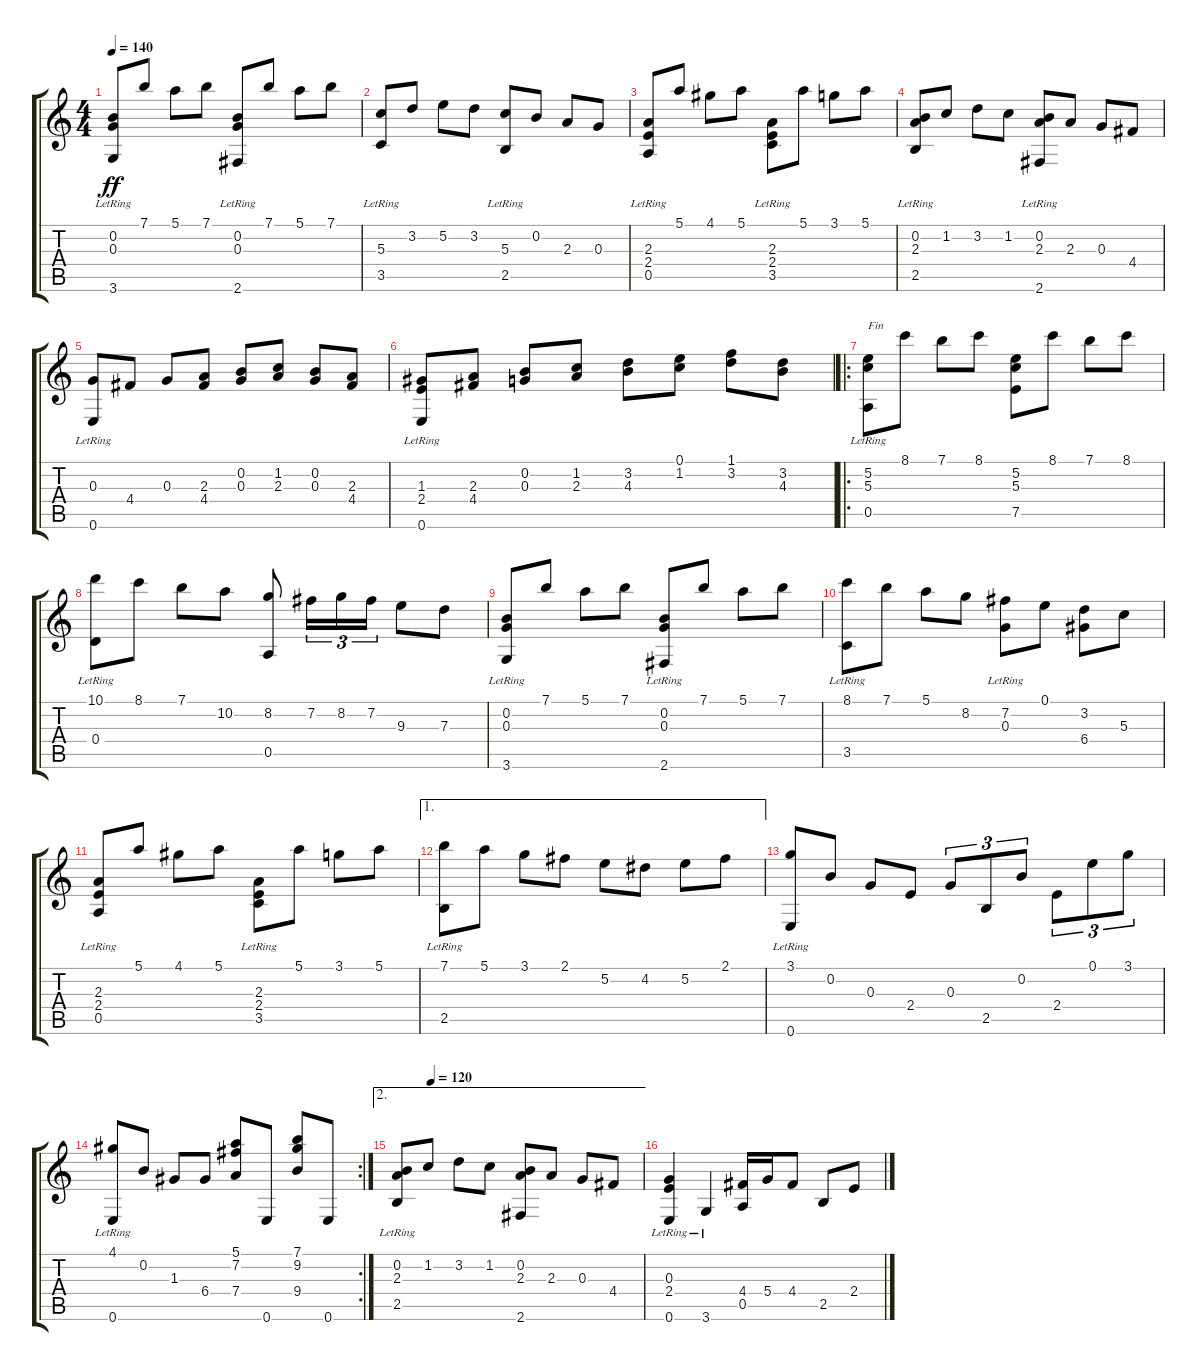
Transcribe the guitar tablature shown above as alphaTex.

\track "" {instrument acousticguitarsteel}
\staff {score tabs}
\tuning (E4 B3 G3 D3 A2 E2) {hide}
\ts (4 4)
\tempo 140
\clef g2
\ks c
(0.2 0.3 3.6{lr}).8{dy ff} 7.1.8 5.1.8 7.1.8 (0.2 0.3 2.6{lr}).8 7.1.8 5.1.8 7.1.8 |
(5.3 3.5{lr}).8 3.2.8 5.2.8 3.2.8 (5.3 2.5{lr}).8 0.2.8 2.3.8 0.3.8 |
(2.3 2.4 0.5{lr}).8 5.1.8 4.1.8 5.1.8 (2.3 2.4 3.5{lr}).8 5.1.8 3.1.8 5.1.8 |
(0.2 2.3 2.5{lr}).8 1.2.8 3.2.8 1.2.8 (0.2 2.3 2.6{lr}).8 2.3.8 0.3.8 4.4.8 |
(0.3 0.6{lr}).8 4.4.8 0.3.8 (2.3 4.4).8 (0.2 0.3).8 (1.2 2.3).8 (0.2 0.3).8 (2.3 4.4).8 |
(1.3 2.4 0.6{lr}).8 (2.3 4.4).8 (0.2 0.3).8 (1.2 2.3).8 (3.2 4.3).8 (0.1 1.2).8 (1.1 3.2).8 (3.2 4.3).8 |
\ro
(5.2 5.3 0.5{lr}).8{txt "Fin"} 8.1.8 7.1.8 8.1.8 (5.2 5.3 7.5).8 8.1.8 7.1.8 8.1.8 |
(10.1 0.4{lr}).8 8.1.8 7.1.8 10.2.8 (8.2 0.5).8 7.2.16{tu (3 2)} 8.2.16{tu (3 2)} 7.2.16{tu (3 2)} 9.3.8 7.3.8 |
(0.2 0.3 3.6{lr}).8 7.1.8 5.1.8 7.1.8 (0.2 0.3 2.6{lr}).8 7.1.8 5.1.8 7.1.8 |
(8.1 3.5{lr}).8 7.1.8 5.1.8 8.2.8 (7.2 0.3{lr}).8 0.1.8 (3.2 6.4).8 5.3.8 |
(2.3 2.4 0.5{lr}).8 5.1.8 4.1.8 5.1.8 (2.3 2.4 3.5{lr}).8 5.1.8 3.1.8 5.1.8 |
\ae 1
(7.1 2.5{lr}).8 5.1.8 3.1.8 2.1.8 5.2.8 4.2.8 5.2.8 2.1.8 |
(3.1 0.6{lr}).8 0.2.8 0.3.8 2.4.8 0.3.8{tu (3 2)} 2.5.8{tu (3 2)} 0.2.8{tu (3 2)} 2.4.8{tu (3 2)} 0.1.8{tu (3 2)} 3.1.8{tu (3 2)} |
\rc 2
(4.1 0.6{lr}).8 0.2.8 1.3.8 6.4.8 (5.1 7.2 7.4).8 0.6.8 (7.1 9.2 9.4).8 0.6.8 |
\ae 2
\tempo (120 0.125)
(0.2 2.3 2.5{lr}).8 1.2.8 3.2.8 1.2.8 (0.2 2.3 2.6).8 2.3.8 0.3.8 4.4.8 |
(0.3{lr} 2.4{lr} 0.6{lr}).4 3.6{lr}.4 (4.4 0.5).16 5.4.16 4.4.8 2.5.8 2.4.8
